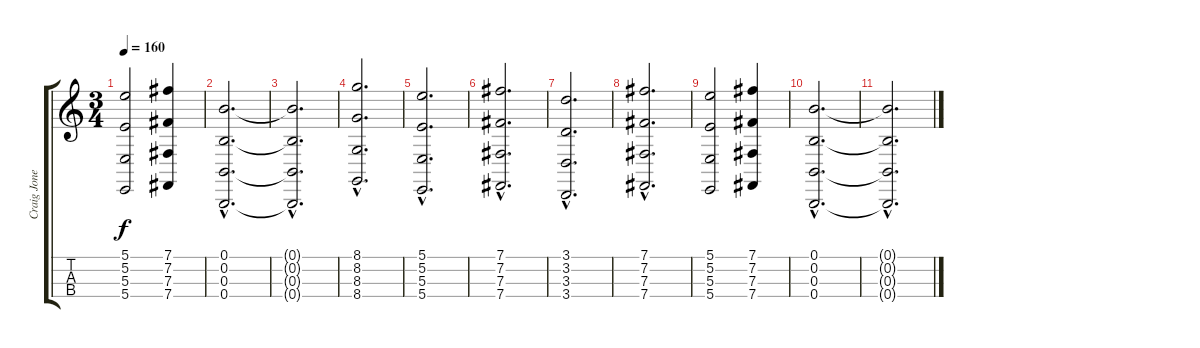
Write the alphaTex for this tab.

\track ("Craig Jones Crystal" "Craig Jone") {instrument fx3crystal}
\staff {score tabs}
\tuning (B4 B3 B2 B1) {hide}
\ts (3 4)
\tempo 160
\clef g2
\ks c
(5.1 5.2 5.3 5.4).2{dy f} (7.1 7.2 7.3 7.4).4 |
(0.1{hac} 0.2{hac} 0.3{hac} 0.4{hac}).2{d} |
(0.1{hac t} 0.2{hac t} 0.3{hac t} 0.4{hac t}).2{d} |
(8.1{hac} 8.2{hac} 8.3{hac} 8.4{hac}).2{d} |
(5.1{hac} 5.2{hac} 5.3{hac} 5.4{hac}).2{d} |
(7.1{hac} 7.2{hac} 7.3{hac} 7.4{hac}).2{d} |
(3.1{hac} 3.2{hac} 3.3{hac} 3.4{hac}).2{d} |
(7.1{hac} 7.2{hac} 7.3{hac} 7.4{hac}).2{d} |
(5.1 5.2 5.3 5.4).2 (7.1 7.2 7.3 7.4).4 |
(0.1{hac} 0.2{hac} 0.3{hac} 0.4{hac}).2{d} |
(0.1{hac t} 0.2{hac t} 0.3{hac t} 0.4{hac t}).2{d}
